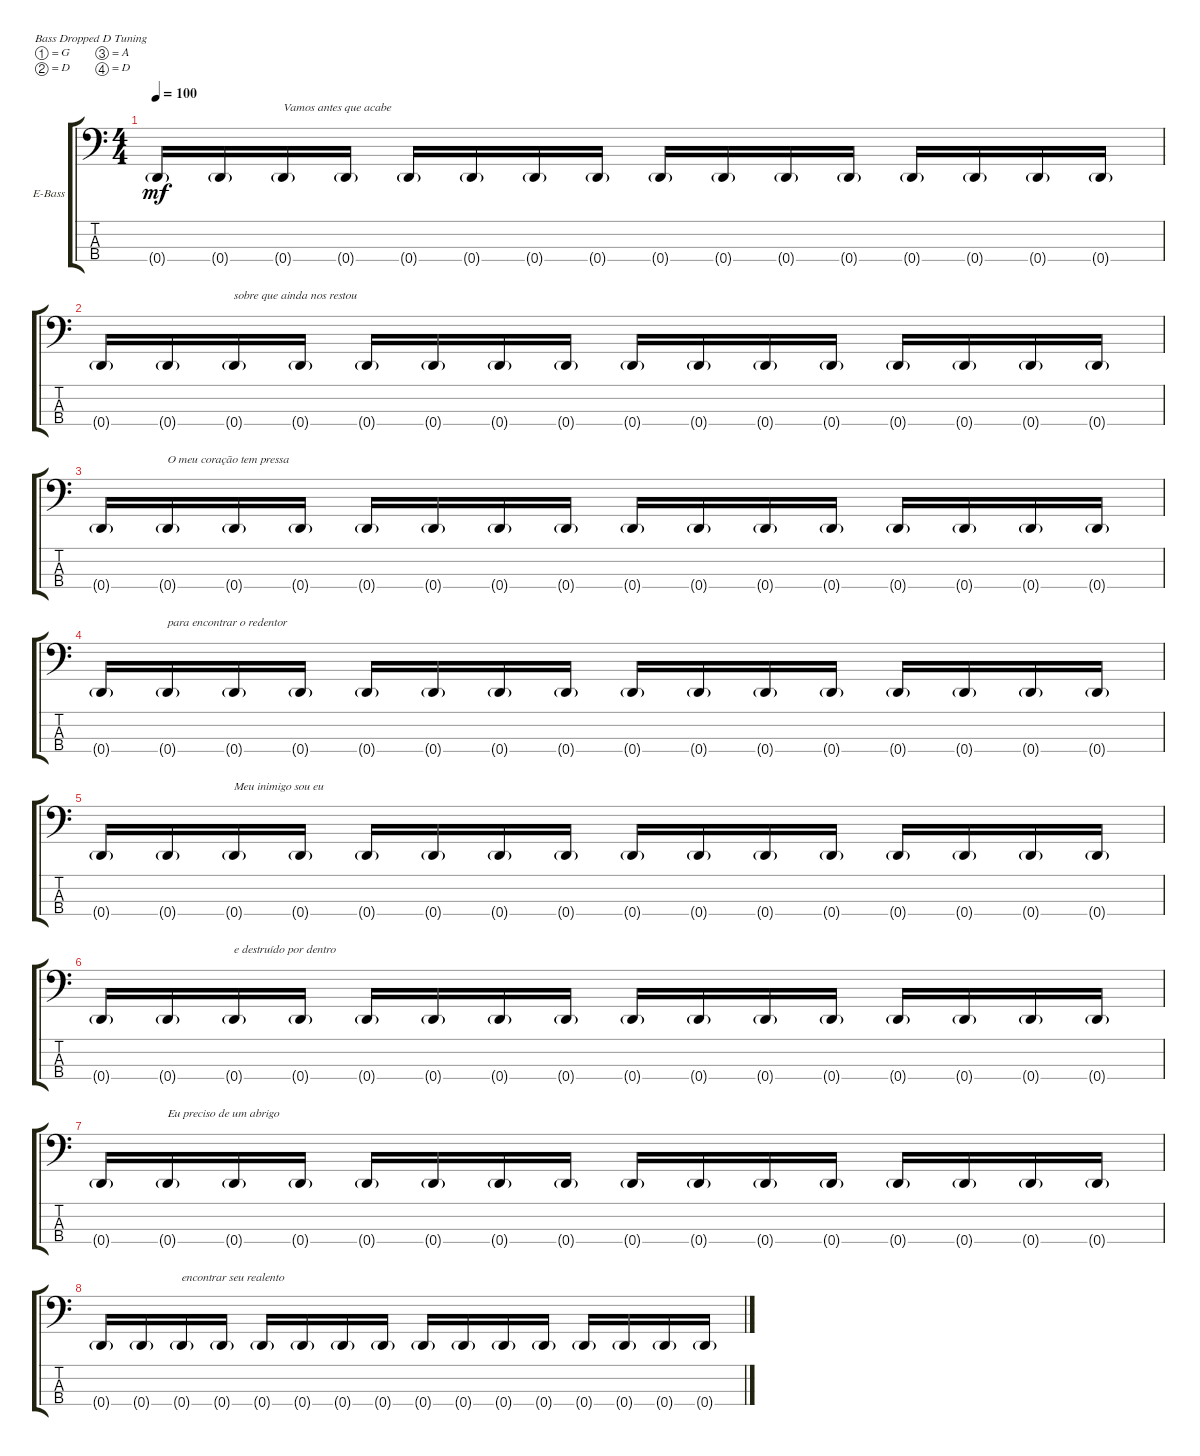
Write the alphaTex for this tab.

\defaultSystemsLayout 4
\bracketExtendMode groupsimilarinstruments
\firstSystemTrackNameOrientation horizontal
\otherSystemsTrackNameOrientation horizontal
\track ("Baixo" "E-Bass") {multiBarRest instrument electricbassfinger}
\staff {score tabs}
\tuning (G2 D2 A1 D1)
\ts (4 4)
\tempo 100
\clef f4
\ks c
0.4{g}.16{dy mf} 0.4{g}.16 0.4{g}.16{txt "Vamos antes que acabe"} 0.4{g}.16 0.4{g}.16 0.4{g}.16 0.4{g}.16 0.4{g}.16 0.4{g}.16 0.4{g}.16 0.4{g}.16 0.4{g}.16 0.4{g}.16 0.4{g}.16 0.4{g}.16 0.4{g}.16 |
0.4{g}.16 0.4{g}.16 0.4{g}.16{txt "sobre que ainda nos restou"} 0.4{g}.16 0.4{g}.16 0.4{g}.16 0.4{g}.16 0.4{g}.16 0.4{g}.16 0.4{g}.16 0.4{g}.16 0.4{g}.16 0.4{g}.16 0.4{g}.16 0.4{g}.16 0.4{g}.16 |
0.4{g}.16 0.4{g}.16{txt "O meu coração tem pressa"} 0.4{g}.16 0.4{g}.16 0.4{g}.16 0.4{g}.16 0.4{g}.16 0.4{g}.16 0.4{g}.16 0.4{g}.16 0.4{g}.16 0.4{g}.16 0.4{g}.16 0.4{g}.16 0.4{g}.16 0.4{g}.16 |
0.4{g}.16 0.4{g}.16{txt "para encontrar o redentor"} 0.4{g}.16 0.4{g}.16 0.4{g}.16 0.4{g}.16 0.4{g}.16 0.4{g}.16 0.4{g}.16 0.4{g}.16 0.4{g}.16 0.4{g}.16 0.4{g}.16 0.4{g}.16 0.4{g}.16 0.4{g}.16 |
0.4{g}.16 0.4{g}.16 0.4{g}.16{txt "Meu inimigo sou eu"} 0.4{g}.16 0.4{g}.16 0.4{g}.16 0.4{g}.16 0.4{g}.16 0.4{g}.16 0.4{g}.16 0.4{g}.16 0.4{g}.16 0.4{g}.16 0.4{g}.16 0.4{g}.16 0.4{g}.16 |
0.4{g}.16 0.4{g}.16 0.4{g}.16{txt "e destruído por dentro"} 0.4{g}.16 0.4{g}.16 0.4{g}.16 0.4{g}.16 0.4{g}.16 0.4{g}.16 0.4{g}.16 0.4{g}.16 0.4{g}.16 0.4{g}.16 0.4{g}.16 0.4{g}.16 0.4{g}.16 |
0.4{g}.16 0.4{g}.16{txt "Eu preciso de um abrigo"} 0.4{g}.16 0.4{g}.16 0.4{g}.16 0.4{g}.16 0.4{g}.16 0.4{g}.16 0.4{g}.16 0.4{g}.16 0.4{g}.16 0.4{g}.16 0.4{g}.16 0.4{g}.16 0.4{g}.16 0.4{g}.16 |
0.4{g}.16 0.4{g}.16 0.4{g}.16{txt "encontrar seu realento"} 0.4{g}.16 0.4{g}.16 0.4{g}.16 0.4{g}.16 0.4{g}.16 0.4{g}.16 0.4{g}.16 0.4{g}.16 0.4{g}.16 0.4{g}.16 0.4{g}.16 0.4{g}.16 0.4{g}.16
